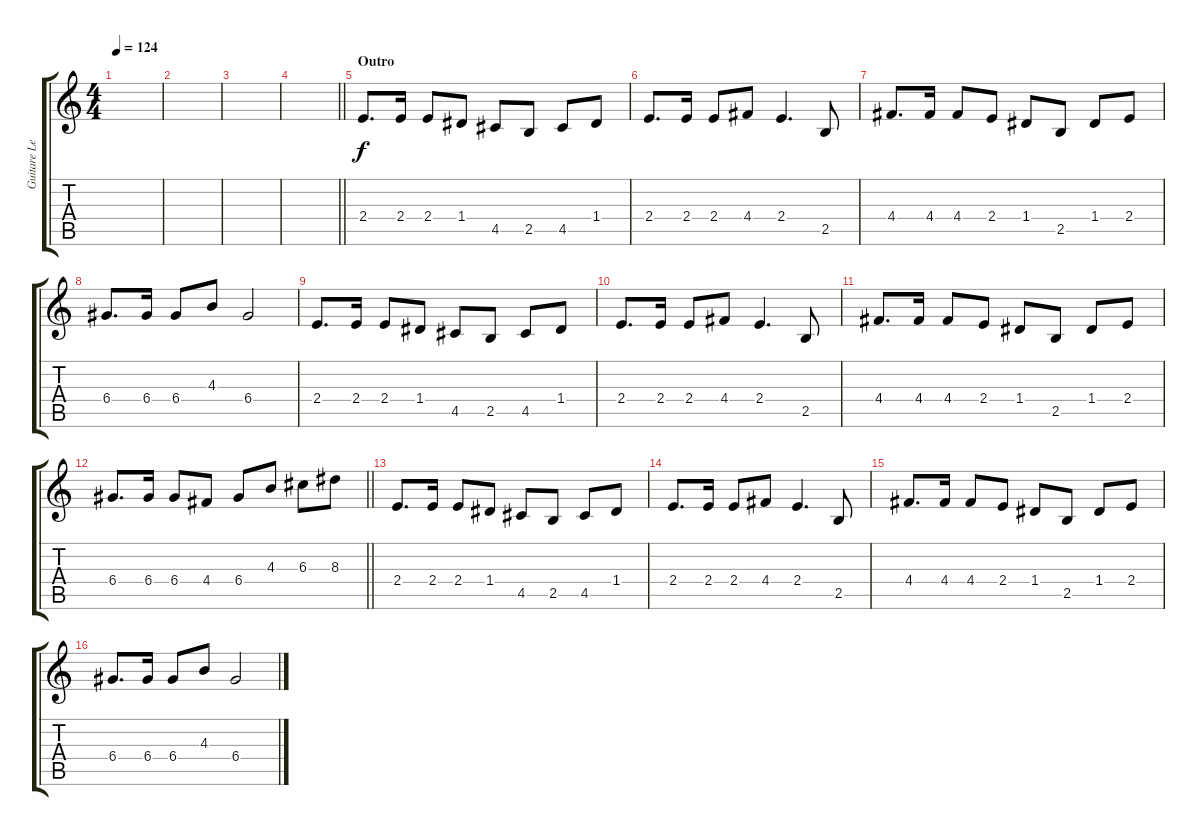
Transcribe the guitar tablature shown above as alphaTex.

\track ("Guitare Lead" "Guitare Le") {instrument overdrivenguitar}
\staff {score tabs}
\tuning (E4 B3 G3 D3 A2 D2) {hide}
\ts (4 4)
\tempo 124
\clef g2
\ks c
|
|
|
\barLineRight lightlight
|
\section ("" "Outro")
2.4.8{d} 2.4.16 2.4.8 1.4.8 4.5.8 2.5.8 4.5.8 1.4.8 |
2.4.8{d} 2.4.16 2.4.8 4.4.8 2.4.4{d} 2.5.8 |
4.4.8{d} 4.4.16 4.4.8 2.4.8 1.4.8 2.5.8 1.4.8 2.4.8 |
6.4.8{d} 6.4.16 6.4.8 4.3.8 6.4.2 |
2.4.8{d} 2.4.16 2.4.8 1.4.8 4.5.8 2.5.8 4.5.8 1.4.8 |
2.4.8{d} 2.4.16 2.4.8 4.4.8 2.4.4{d} 2.5.8 |
4.4.8{d} 4.4.16 4.4.8 2.4.8 1.4.8 2.5.8 1.4.8 2.4.8 |
\barLineRight lightlight
6.4.8{d} 6.4.16 6.4.8 4.4.8 6.4.8 4.3.8 6.3.8 8.3.8 |
2.4.8{d} 2.4.16 2.4.8 1.4.8 4.5.8 2.5.8 4.5.8 1.4.8 |
2.4.8{d} 2.4.16 2.4.8 4.4.8 2.4.4{d} 2.5.8 |
4.4.8{d} 4.4.16 4.4.8 2.4.8 1.4.8 2.5.8 1.4.8 2.4.8 |
6.4.8{d} 6.4.16 6.4.8 4.3.8 6.4.2
